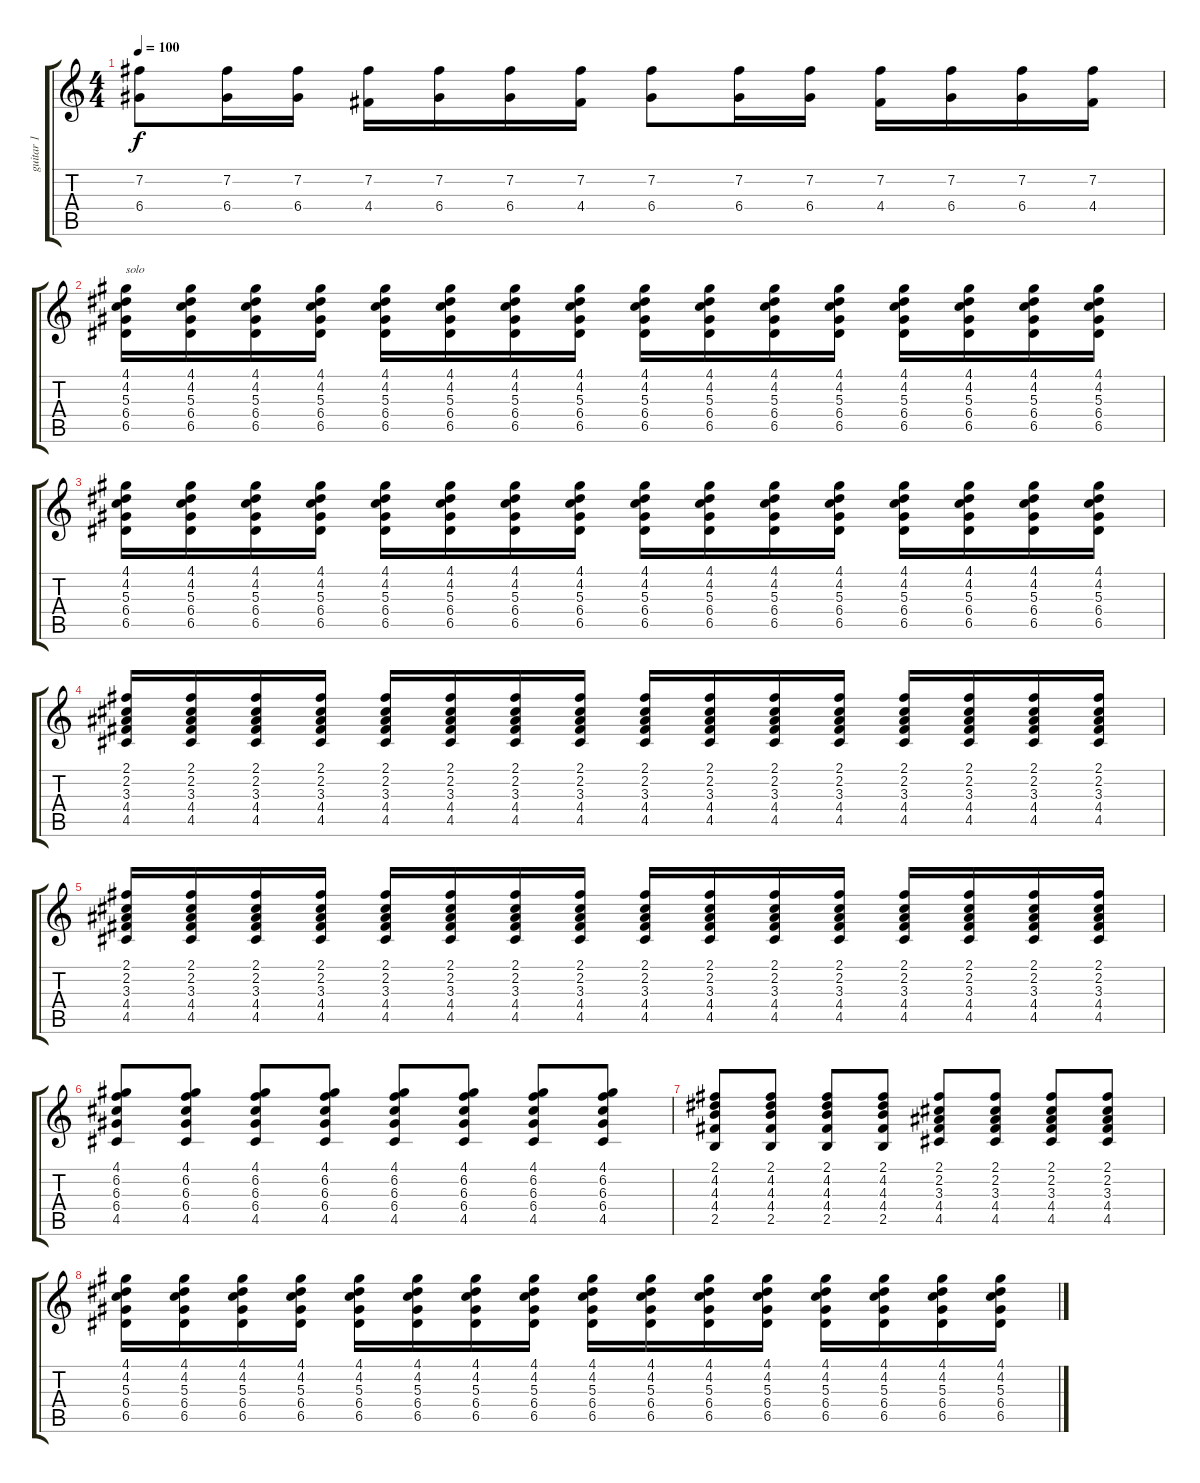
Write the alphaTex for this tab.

\track ("guitar 1" "guitar 1") {instrument overdrivenguitar}
\staff {score tabs}
\tuning (E4 B3 G3 D3 A2 D2) {hide}
\ts (4 4)
\tempo 100
\clef g2
\ks c
(7.2 6.4).8{dy f} (7.2 6.4).16 (7.2 6.4).16 (7.2 4.4).16 (7.2 6.4).16 (7.2 6.4).16 (7.2 4.4).16 (7.2 6.4).8 (7.2 6.4).16 (7.2 6.4).16 (7.2 4.4).16 (7.2 6.4).16 (7.2 6.4).16 (7.2 4.4).16 |
(4.1 4.2 5.3 6.4 6.5).16{txt "solo"} (4.1 4.2 5.3 6.4 6.5).16 (4.1 4.2 5.3 6.4 6.5).16 (4.1 4.2 5.3 6.4 6.5).16 (4.1 4.2 5.3 6.4 6.5).16 (4.1 4.2 5.3 6.4 6.5).16 (4.1 4.2 5.3 6.4 6.5).16 (4.1 4.2 5.3 6.4 6.5).16 (4.1 4.2 5.3 6.4 6.5).16 (4.1 4.2 5.3 6.4 6.5).16 (4.1 4.2 5.3 6.4 6.5).16 (4.1 4.2 5.3 6.4 6.5).16 (4.1 4.2 5.3 6.4 6.5).16 (4.1 4.2 5.3 6.4 6.5).16 (4.1 4.2 5.3 6.4 6.5).16 (4.1 4.2 5.3 6.4 6.5).16 |
(4.1 4.2 5.3 6.4 6.5).16 (4.1 4.2 5.3 6.4 6.5).16 (4.1 4.2 5.3 6.4 6.5).16 (4.1 4.2 5.3 6.4 6.5).16 (4.1 4.2 5.3 6.4 6.5).16 (4.1 4.2 5.3 6.4 6.5).16 (4.1 4.2 5.3 6.4 6.5).16 (4.1 4.2 5.3 6.4 6.5).16 (4.1 4.2 5.3 6.4 6.5).16 (4.1 4.2 5.3 6.4 6.5).16 (4.1 4.2 5.3 6.4 6.5).16 (4.1 4.2 5.3 6.4 6.5).16 (4.1 4.2 5.3 6.4 6.5).16 (4.1 4.2 5.3 6.4 6.5).16 (4.1 4.2 5.3 6.4 6.5).16 (4.1 4.2 5.3 6.4 6.5).16 |
(2.1 2.2 3.3 4.4 4.5).16 (2.1 2.2 3.3 4.4 4.5).16 (2.1 2.2 3.3 4.4 4.5).16 (2.1 2.2 3.3 4.4 4.5).16 (2.1 2.2 3.3 4.4 4.5).16 (2.1 2.2 3.3 4.4 4.5).16 (2.1 2.2 3.3 4.4 4.5).16 (2.1 2.2 3.3 4.4 4.5).16 (2.1 2.2 3.3 4.4 4.5).16 (2.1 2.2 3.3 4.4 4.5).16 (2.1 2.2 3.3 4.4 4.5).16 (2.1 2.2 3.3 4.4 4.5).16 (2.1 2.2 3.3 4.4 4.5).16 (2.1 2.2 3.3 4.4 4.5).16 (2.1 2.2 3.3 4.4 4.5).16 (2.1 2.2 3.3 4.4 4.5).16 |
(2.1 2.2 3.3 4.4 4.5).16 (2.1 2.2 3.3 4.4 4.5).16 (2.1 2.2 3.3 4.4 4.5).16 (2.1 2.2 3.3 4.4 4.5).16 (2.1 2.2 3.3 4.4 4.5).16 (2.1 2.2 3.3 4.4 4.5).16 (2.1 2.2 3.3 4.4 4.5).16 (2.1 2.2 3.3 4.4 4.5).16 (2.1 2.2 3.3 4.4 4.5).16 (2.1 2.2 3.3 4.4 4.5).16 (2.1 2.2 3.3 4.4 4.5).16 (2.1 2.2 3.3 4.4 4.5).16 (2.1 2.2 3.3 4.4 4.5).16 (2.1 2.2 3.3 4.4 4.5).16 (2.1 2.2 3.3 4.4 4.5).16 (2.1 2.2 3.3 4.4 4.5).16 |
(4.1 6.2 6.3 6.4 4.5).8 (4.1 6.2 6.3 6.4 4.5).8 (4.1 6.2 6.3 6.4 4.5).8 (4.1 6.2 6.3 6.4 4.5).8 (4.1 6.2 6.3 6.4 4.5).8 (4.1 6.2 6.3 6.4 4.5).8 (4.1 6.2 6.3 6.4 4.5).8 (4.1 6.2 6.3 6.4 4.5).8 |
(2.1 4.2 4.3 4.4 2.5).8 (2.1 4.2 4.3 4.4 2.5).8 (2.1 4.2 4.3 4.4 2.5).8 (2.1 4.2 4.3 4.4 2.5).8 (2.1 2.2 3.3 4.4 4.5).8 (2.1 2.2 3.3 4.4 4.5).8 (2.1 2.2 3.3 4.4 4.5).8 (2.1 2.2 3.3 4.4 4.5).8 |
(4.1 4.2 5.3 6.4 6.5).16 (4.1 4.2 5.3 6.4 6.5).16 (4.1 4.2 5.3 6.4 6.5).16 (4.1 4.2 5.3 6.4 6.5).16 (4.1 4.2 5.3 6.4 6.5).16 (4.1 4.2 5.3 6.4 6.5).16 (4.1 4.2 5.3 6.4 6.5).16 (4.1 4.2 5.3 6.4 6.5).16 (4.1 4.2 5.3 6.4 6.5).16 (4.1 4.2 5.3 6.4 6.5).16 (4.1 4.2 5.3 6.4 6.5).16 (4.1 4.2 5.3 6.4 6.5).16 (4.1 4.2 5.3 6.4 6.5).16 (4.1 4.2 5.3 6.4 6.5).16 (4.1 4.2 5.3 6.4 6.5).16 (4.1 4.2 5.3 6.4 6.5).16
